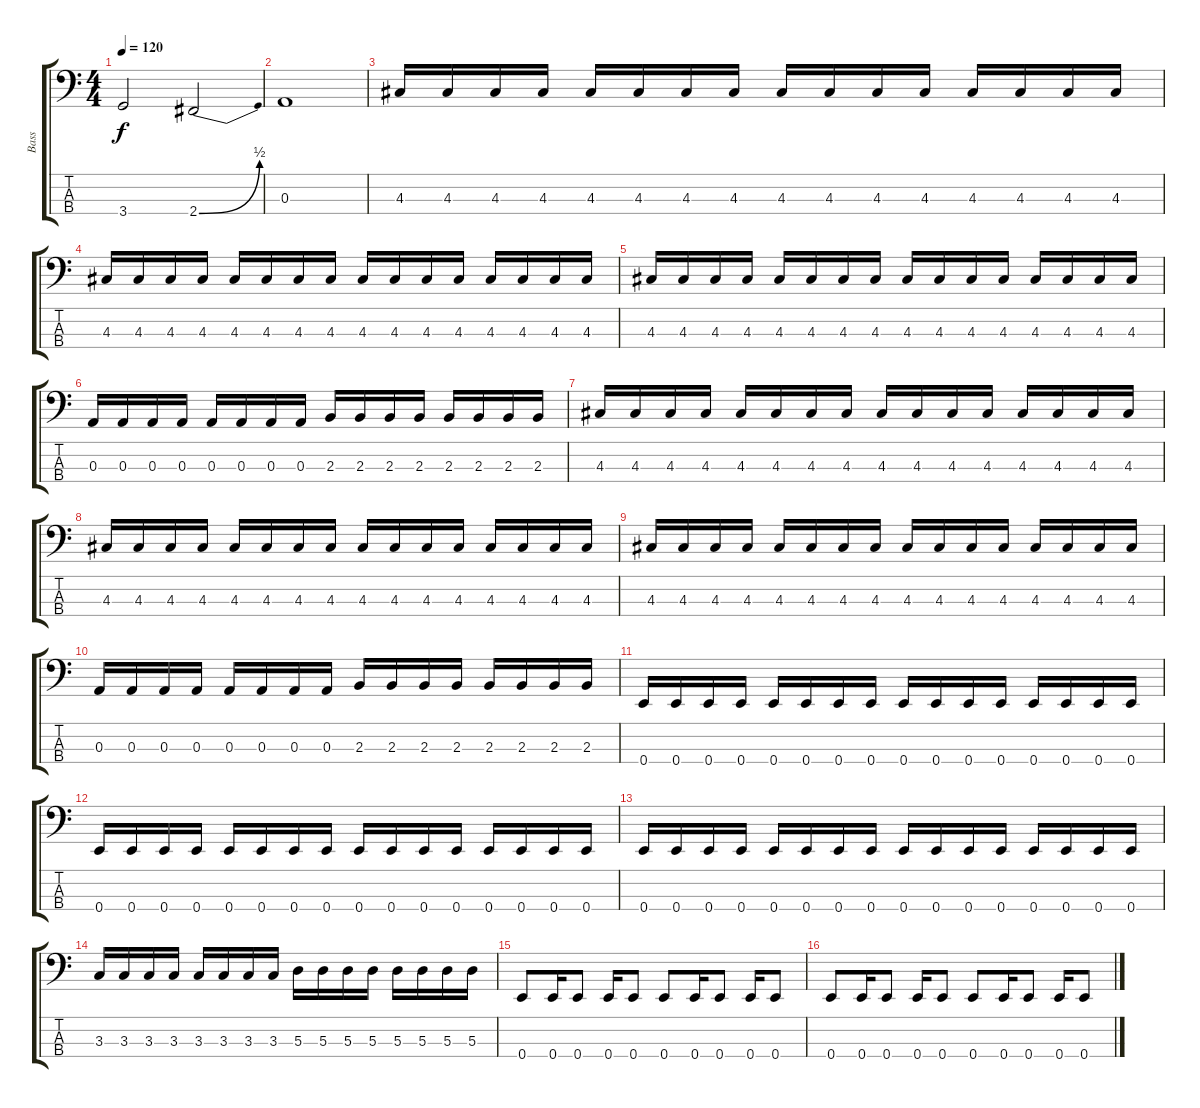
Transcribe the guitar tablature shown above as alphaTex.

\track ("Bass" "Bass") {instrument electricbasspick}
\staff {score tabs}
\tuning (G2 D2 A1 E1) {hide}
\ts (4 4)
\tempo 120
\clef f4
\ks c
3.4.2{dy f} 2.4{be (bend 0 0 60 2)}.2 |
0.3.1 |
4.3.16 4.3.16 4.3.16 4.3.16 4.3.16 4.3.16 4.3.16 4.3.16 4.3.16 4.3.16 4.3.16 4.3.16 4.3.16 4.3.16 4.3.16 4.3.16 |
4.3.16 4.3.16 4.3.16 4.3.16 4.3.16 4.3.16 4.3.16 4.3.16 4.3.16 4.3.16 4.3.16 4.3.16 4.3.16 4.3.16 4.3.16 4.3.16 |
4.3.16 4.3.16 4.3.16 4.3.16 4.3.16 4.3.16 4.3.16 4.3.16 4.3.16 4.3.16 4.3.16 4.3.16 4.3.16 4.3.16 4.3.16 4.3.16 |
0.3.16 0.3.16 0.3.16 0.3.16 0.3.16 0.3.16 0.3.16 0.3.16 2.3.16 2.3.16 2.3.16 2.3.16 2.3.16 2.3.16 2.3.16 2.3.16 |
4.3.16 4.3.16 4.3.16 4.3.16 4.3.16 4.3.16 4.3.16 4.3.16 4.3.16 4.3.16 4.3.16 4.3.16 4.3.16 4.3.16 4.3.16 4.3.16 |
4.3.16 4.3.16 4.3.16 4.3.16 4.3.16 4.3.16 4.3.16 4.3.16 4.3.16 4.3.16 4.3.16 4.3.16 4.3.16 4.3.16 4.3.16 4.3.16 |
4.3.16 4.3.16 4.3.16 4.3.16 4.3.16 4.3.16 4.3.16 4.3.16 4.3.16 4.3.16 4.3.16 4.3.16 4.3.16 4.3.16 4.3.16 4.3.16 |
0.3.16 0.3.16 0.3.16 0.3.16 0.3.16 0.3.16 0.3.16 0.3.16 2.3.16 2.3.16 2.3.16 2.3.16 2.3.16 2.3.16 2.3.16 2.3.16 |
0.4.16 0.4.16 0.4.16 0.4.16 0.4.16 0.4.16 0.4.16 0.4.16 0.4.16 0.4.16 0.4.16 0.4.16 0.4.16 0.4.16 0.4.16 0.4.16 |
0.4.16 0.4.16 0.4.16 0.4.16 0.4.16 0.4.16 0.4.16 0.4.16 0.4.16 0.4.16 0.4.16 0.4.16 0.4.16 0.4.16 0.4.16 0.4.16 |
0.4.16 0.4.16 0.4.16 0.4.16 0.4.16 0.4.16 0.4.16 0.4.16 0.4.16 0.4.16 0.4.16 0.4.16 0.4.16 0.4.16 0.4.16 0.4.16 |
3.3.16 3.3.16 3.3.16 3.3.16 3.3.16 3.3.16 3.3.16 3.3.16 5.3.16 5.3.16 5.3.16 5.3.16 5.3.16 5.3.16 5.3.16 5.3.16 |
0.4.8 0.4.16 0.4.8 0.4.16 0.4.8 0.4.8 0.4.16 0.4.8 0.4.16 0.4.8 |
0.4.8 0.4.16 0.4.8 0.4.16 0.4.8 0.4.8 0.4.16 0.4.8 0.4.16 0.4.8
